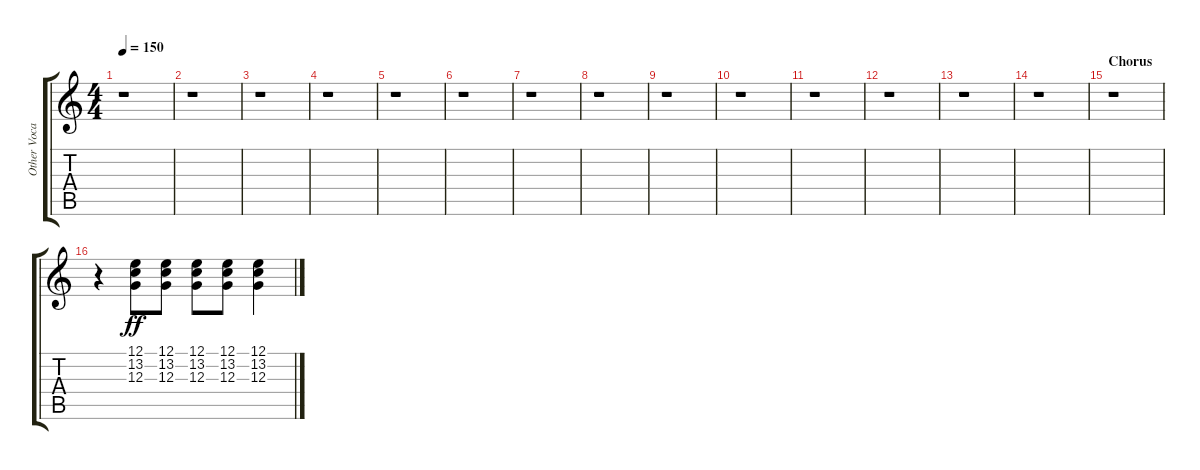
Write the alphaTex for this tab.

\track ("Other Vocals" "Other Voca") {instrument altosax}
\staff {score tabs}
\tuning (E4 B3 G3 D3 A2 E2) {hide}
\ts (4 4)
\tempo 150
\clef g2
\ks c
r.1{dy fff} |
r.1 |
r.1 |
r.1 |
r.1 |
r.1 |
r.1 |
r.1 |
r.1 |
r.1 |
r.1 |
r.1 |
r.1 |
r.1 |
\section ("" "Chorus")
r.1 |
r.4{volume 12 instrument altosax} (12.1 13.2 12.3).8{dy ff} (12.1 13.2 12.3).8 (12.1 13.2 12.3).8 (12.1 13.2 12.3).8 (12.1 13.2 12.3).4
